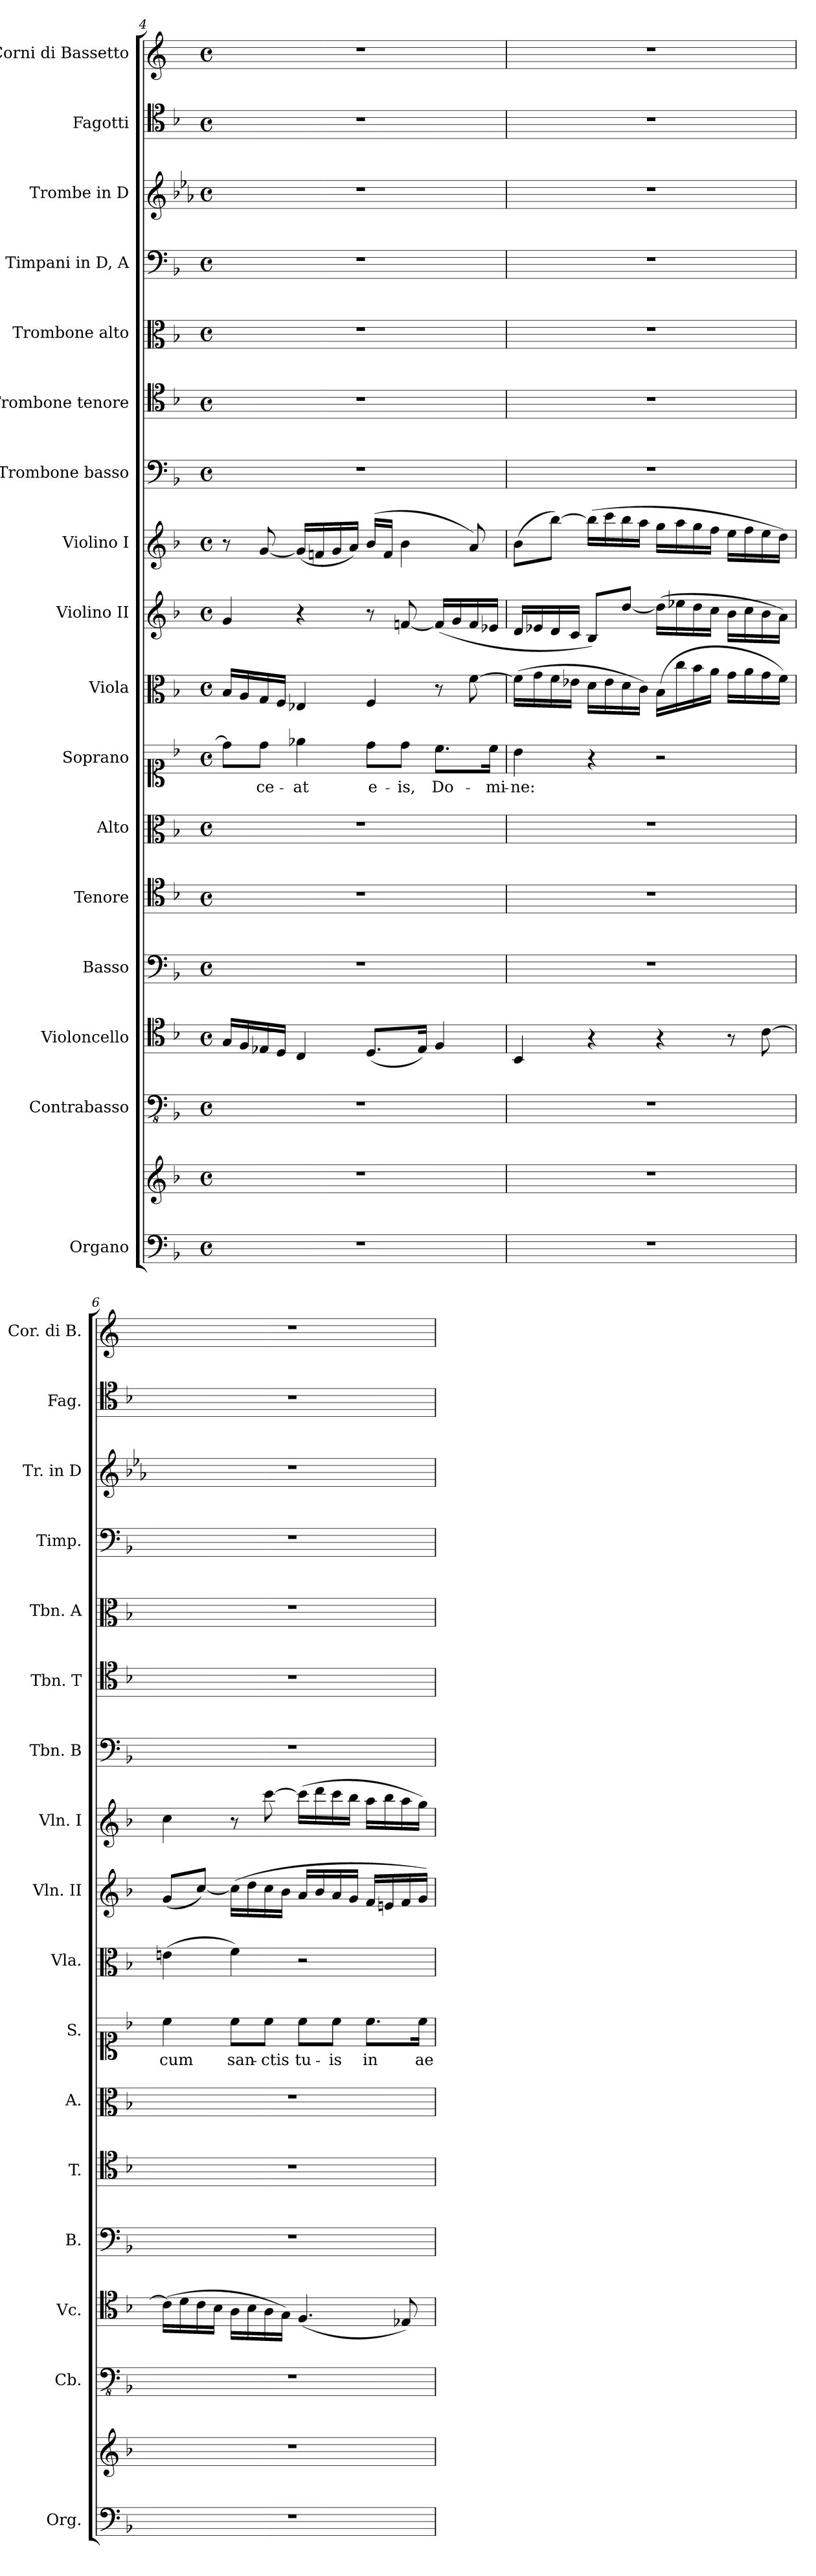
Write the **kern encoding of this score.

**kern	**kern	**kern	**kern	**kern	**kern	**kern	**kern	**text	**kern	**kern	**kern	**kern	**kern	**kern	**kern	**kern	**kern	**kern
*part17	*part17	*part16	*part15	*part14	*part13	*part12	*part11	*part11	*part10	*part9	*part8	*part7	*part6	*part5	*part4	*part3	*part2	*part1
*staff18	*staff17	*staff16	*staff15	*staff14	*staff13	*staff12	*staff11	*staff11	*staff10	*staff9	*staff8	*staff7	*staff6	*staff5	*staff4	*staff3	*staff2	*staff1
*I"Organo	*	*I"Contrabasso	*I"Violoncello	*I"Basso	*I"Tenore	*I"Alto	*I"Soprano	*	*I"Viola	*I"Violino II	*I"Violino I	*I"Trombone basso	*I"Trombone tenore	*I"Trombone alto	*I"Timpani in D, A	*I"Trombe in D	*I"Fagotti	*I"Corni di Bassetto
*I'Org.	*	*I'Cb.	*I'Vc.	*I'B.	*I'T.	*I'A.	*I'S.	*	*I'Vla.	*I'Vln. II	*I'Vln. I	*I'Tbn. B	*I'Tbn. T	*I'Tbn. A	*I'Timp.	*I'Tr. in D	*I'Fag.	*I'Cor. di B.
*clefF4	*clefG2	*clefFv4	*clefC4	*clefF4	*clefC4	*clefC3	*clefC1	*	*clefC3	*clefG2	*clefG2	*clefF4	*clefC4	*clefC3	*clefF4	*clefG2	*clefC4	*clefG2
*	*	*	*	*	*	*	*	*	*	*	*	*	*	*	*	*ITrd-1c-2	*	*ITrd1c2
*k[b-]	*k[b-]	*k[b-]	*k[b-]	*k[b-]	*k[b-]	*k[b-]	*k[b-]	*	*k[b-]	*k[b-]	*k[b-]	*k[b-]	*k[b-]	*k[b-]	*k[b-]	*k[b-]	*k[b-]	*k[b-e-]
*M4/4	*M4/4	*M4/4	*M4/4	*M4/4	*M4/4	*M4/4	*M4/4	*	*M4/4	*M4/4	*M4/4	*M4/4	*M4/4	*M4/4	*M4/4	*M4/4	*M4/4	*M4/4
*met(c)	*met(c)	*met(c)	*met(c)	*met(c)	*met(c)	*met(c)	*met(c)	*	*met(c)	*met(c)	*met(c)	*met(c)	*met(c)	*met(c)	*met(c)	*met(c)	*met(c)	*met(c)
=4	=4	=4	=4	=4	=4	=4	=4	=4	=4	=4	=4	=4	=4	=4	=4	=4	=4	=4
1r	1r	1r	16G/LL	1r	1r	1r	8dd\L]	.	16B-/LL	4g/	8r	1r	1r	1r	1r	1r	1r	1r
.	.	.	16F/	.	.	.	.	.	16A/	.	.	.	.	.	.	.	.	.
!	!	!	!	!	!	!	!	!LO:LY:b	!	!	!	!	!	!	!	!	!	!
.	.	.	16E-X/	.	.	.	8dd\J	-ce-	16G/	.	[8g/	.	.	.	.	.	.	.
.	.	.	16D/JJ	.	.	.	.	.	16F/JJ	.	.	.	.	.	.	.	.	.
!	!	!	!	!	!	!	!	!LO:LY:b	!	!	!	!	!	!	!	!	!	!
.	.	.	4C/	.	.	.	4ee-X\	-at	4E-X/	4r	(<16g/LL]	.	.	.	.	.	.	.
.	.	.	.	.	.	.	.	.	.	.	16fn/	.	.	.	.	.	.	.
.	.	.	.	.	.	.	.	.	.	.	16g/	.	.	.	.	.	.	.
.	.	.	.	.	.	.	.	.	.	.	16a/JJ)	.	.	.	.	.	.	.
!	!	!	!	!	!	!	!	!LO:LY:b	!	!	!	!	!	!	!	!	!	!
.	.	.	(<8.D/L	.	.	.	8dd\L	e-	4F/	8r	(>16b-/LL	.	.	.	.	.	.	.
.	.	.	.	.	.	.	.	.	.	.	16f/JJ	.	.	.	.	.	.	.
!	!	!	!	!	!	!	!	!LO:LY:b	!	!	!	!	!	!	!	!	!	!
.	.	.	.	.	.	.	8dd\J	-is,	.	[8fn/	4b-\	.	.	.	.	.	.	.
.	.	.	16E-/Jk)	.	.	.	.	.	.	.	.	.	.	.	.	.	.	.
!	!	!	!	!	!	!	!	!LO:LY:b	!	!	!	!	!	!	!	!	!	!
.	.	.	4F/	.	.	.	8.cc\L	Do-	8r	(<16f/LL]	.	.	.	.	.	.	.	.
.	.	.	.	.	.	.	.	.	.	16g/	.	.	.	.	.	.	.	.
.	.	.	.	.	.	.	.	.	[8f\	16f/	8a/)	.	.	.	.	.	.	.
!	!	!	!	!	!	!	!	!LO:LY:b	!	!	!	!	!	!	!	!	!	!
.	.	.	.	.	.	.	16cc\Jk	-mi-	.	16e-X/JJ	.	.	.	.	.	.	.	.
!!LO:PB:g=z
=5	=5	=5	=5	=5	=5	=5	=5	=5	=5	=5	=5	=5	=5	=5	=5	=5	=5	=5
!	!	!	!	!	!	!	!	!LO:LY:b	!	!	!	!	!	!	!	!	!	!
1r	1r	1r	4BB-/	1r	1r	1r	4b-\	-ne:	(>16f\LL]	16d/LL	(>8b-\L	1r	1r	1r	1r	1r	1r	1r
.	.	.	.	.	.	.	.	.	16g\	16e-X/	.	.	.	.	.	.	.	.
.	.	.	.	.	.	.	.	.	16f\	16d/	[8bb-\J)	.	.	.	.	.	.	.
.	.	.	.	.	.	.	.	.	16e-X\JJ	16c/JJ	.	.	.	.	.	.	.	.
.	.	.	4r	.	.	.	4r	.	16d\LL	8B-/L)	(>16bb-\LL]	.	.	.	.	.	.	.
.	.	.	.	.	.	.	.	.	16e-\	.	16ccc\	.	.	.	.	.	.	.
.	.	.	.	.	.	.	.	.	16d\	[8dd/J	16bb-\	.	.	.	.	.	.	.
.	.	.	.	.	.	.	.	.	16c\JJ)	.	16aa\JJ	.	.	.	.	.	.	.
.	.	.	4r	.	.	.	2r	.	(>16B-\LL	(>16dd\LL]	16gg\LL	.	.	.	.	.	.	.
.	.	.	.	.	.	.	.	.	16cc\	16ee-X\	16aa\	.	.	.	.	.	.	.
.	.	.	.	.	.	.	.	.	16b-\	16dd\	16gg\	.	.	.	.	.	.	.
.	.	.	.	.	.	.	.	.	16a\JJ	16cc\JJ	16ff\JJ	.	.	.	.	.	.	.
.	.	.	8r	.	.	.	.	.	16g\LL	16b-\LL	16ee\LL	.	.	.	.	.	.	.
.	.	.	.	.	.	.	.	.	16a\	16cc\	16ff\	.	.	.	.	.	.	.
.	.	.	[8c\	.	.	.	.	.	16g\	16b-\	16ee\	.	.	.	.	.	.	.
.	.	.	.	.	.	.	.	.	16f\JJ)	16a\JJ)	16dd\JJ)	.	.	.	.	.	.	.
=6	=6	=6	=6	=6	=6	=6	=6	=6	=6	=6	=6	=6	=6	=6	=6	=6	=6	=6
!	!	!	!	!	!	!	!	!LO:LY:b	!	!	!	!	!	!	!	!	!	!
1r	1r	1r	(>16c\LL]	1r	1r	1r	4cc\	cum	(>4en\	(<8g/L	4cc\	1r	1r	1r	1r	1r	1r	1r
.	.	.	16d\	.	.	.	.	.	.	.	.	.	.	.	.	.	.	.
.	.	.	16c\	.	.	.	.	.	.	[8cc/J)	.	.	.	.	.	.	.	.
.	.	.	16B-\JJ	.	.	.	.	.	.	.	.	.	.	.	.	.	.	.
!	!	!	!	!	!	!	!	!LO:LY:b	!	!	!	!	!	!	!	!	!	!
.	.	.	16A\LL	.	.	.	8cc\L	san-	4f\)	(>16cc\LL]	8r	.	.	.	.	.	.	.
.	.	.	16B-\	.	.	.	.	.	.	16dd\	.	.	.	.	.	.	.	.
!	!	!	!	!	!	!	!	!LO:LY:b	!	!	!	!	!	!	!	!	!	!
.	.	.	16A\	.	.	.	8cc\J	-ctis	.	16cc\	[8ccc\	.	.	.	.	.	.	.
.	.	.	16G\JJ)	.	.	.	.	.	.	16b-\JJ	.	.	.	.	.	.	.	.
!	!	!	!	!	!	!	!	!LO:LY:b	!	!	!	!	!	!	!	!	!	!
.	.	.	(<4.F/	.	.	.	8cc\L	tu-	2r	16a/LL	(>16ccc\LL]	.	.	.	.	.	.	.
.	.	.	.	.	.	.	.	.	.	16b-/	16ddd\	.	.	.	.	.	.	.
!	!	!	!	!	!	!	!	!LO:LY:b	!	!	!	!	!	!	!	!	!	!
.	.	.	.	.	.	.	8cc\J	-is	.	16a/	16ccc\	.	.	.	.	.	.	.
.	.	.	.	.	.	.	.	.	.	16g/JJ	16bb-\JJ	.	.	.	.	.	.	.
!	!	!	!	!	!	!	!	!LO:LY:b	!	!	!	!	!	!	!	!	!	!
.	.	.	.	.	.	.	8.cc\L	in	.	16f/LL	16aa\LL	.	.	.	.	.	.	.
.	.	.	.	.	.	.	.	.	.	16en/	16bb-\	.	.	.	.	.	.	.
.	.	.	8E-X/)	.	.	.	.	.	.	16f/	16aa\	.	.	.	.	.	.	.
!	!	!	!	!	!	!	!	!LO:LY:b	!	!	!	!	!	!	!	!	!	!
.	.	.	.	.	.	.	16cc\Jk	ae-	.	16g/JJ)	16gg\JJ)	.	.	.	.	.	.	.
=	=	=	=	=	=	=	=	=	=	=	=	=	=	=	=	=	=	=
*-	*-	*-	*-	*-	*-	*-	*-	*-	*-	*-	*-	*-	*-	*-	*-	*-	*-	*-
